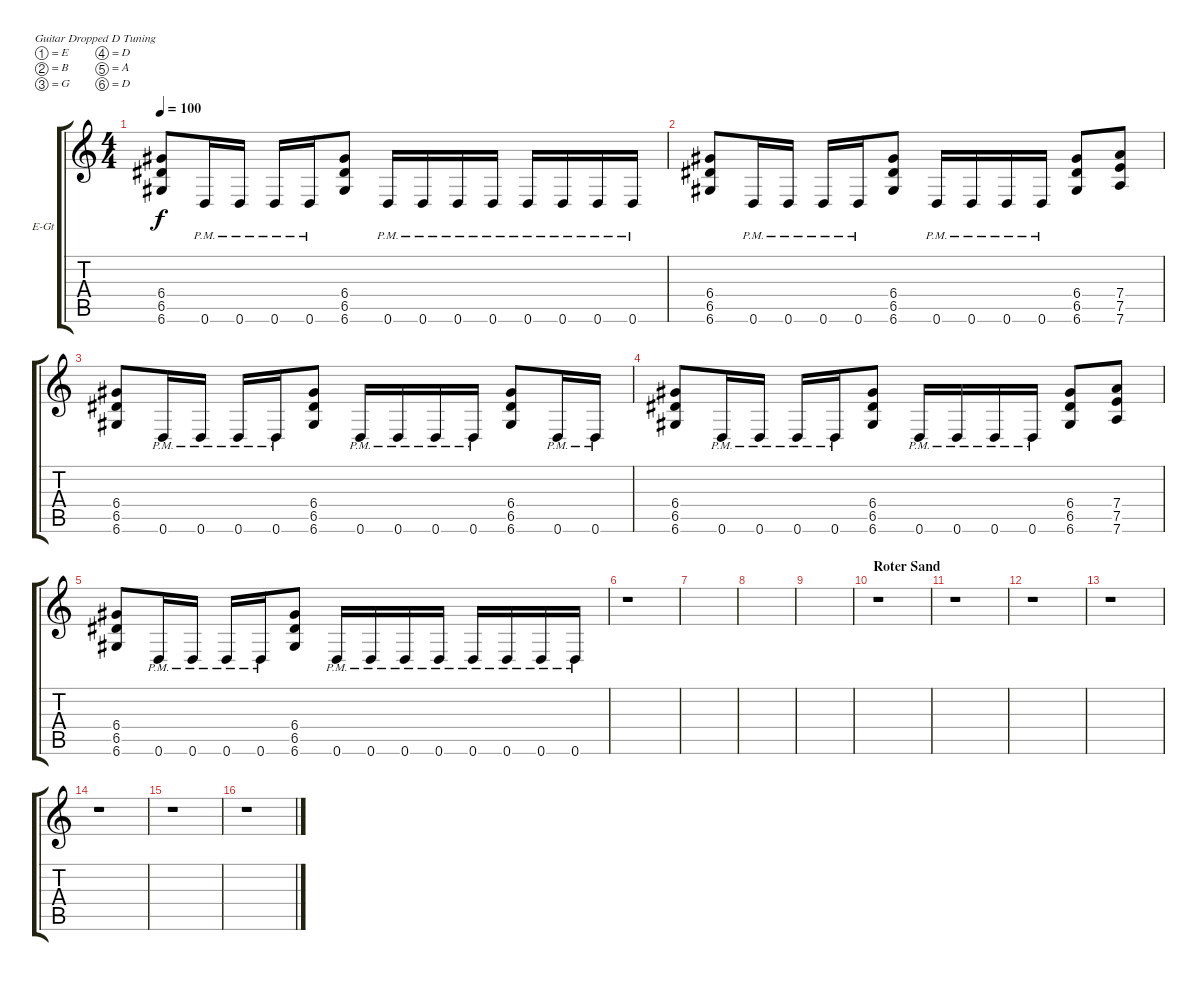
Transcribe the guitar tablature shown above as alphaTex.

\bracketExtendMode groupsimilarinstruments
\firstSystemTrackNameOrientation horizontal
\otherSystemsTrackNameOrientation horizontal
\track ("Overdriven-guitar (Richard)" "E-Gt") {instrument overdrivenguitar}
\staff {score tabs}
\tuning (E4 B3 G3 D3 A2 D2)
\ts (4 4)
\tempo 100
\clef g2
\ks c
(6.4 6.5 6.6).8{dy f} 0.6{pm}.16 0.6{pm}.16 0.6{pm}.16 0.6{pm}.16 (6.4 6.5 6.6).8 0.6{pm}.16 0.6{pm}.16 0.6{pm}.16 0.6{pm}.16 0.6{pm}.16 0.6{pm}.16 0.6{pm}.16 0.6{pm}.16 |
(6.4 6.5 6.6).8 0.6{pm}.16 0.6{pm}.16 0.6{pm}.16 0.6{pm}.16 (6.4 6.5 6.6).8 0.6{pm}.16 0.6{pm}.16 0.6{pm}.16 0.6{pm}.16 (6.4 6.5 6.6).8 (7.4 7.5 7.6).8 |
(6.4 6.5 6.6).8 0.6{pm}.16 0.6{pm}.16 0.6{pm}.16 0.6{pm}.16 (6.4 6.5 6.6).8 0.6{pm}.16 0.6{pm}.16 0.6{pm}.16 0.6{pm}.16 (6.4 6.5 6.6).8 0.6{pm}.16 0.6{pm}.16 |
(6.4 6.5 6.6).8 0.6{pm}.16 0.6{pm}.16 0.6{pm}.16 0.6{pm}.16 (6.4 6.5 6.6).8 0.6{pm}.16 0.6{pm}.16 0.6{pm}.16 0.6{pm}.16 (6.4 6.5 6.6).8 (7.4 7.5 7.6).8 |
(6.4 6.5 6.6).8 0.6{pm}.16 0.6{pm}.16 0.6{pm}.16 0.6{pm}.16 (6.4 6.5 6.6).8 0.6{pm}.16 0.6{pm}.16 0.6{pm}.16 0.6{pm}.16 0.6{pm}.16 0.6{pm}.16 0.6{pm}.16 0.6{pm}.16 |
r.1 |
|
|
|
\section ("" "Roter Sand")
r.1 |
r.1 |
r.1 |
r.1 |
r.1 |
r.1 |
r.1
